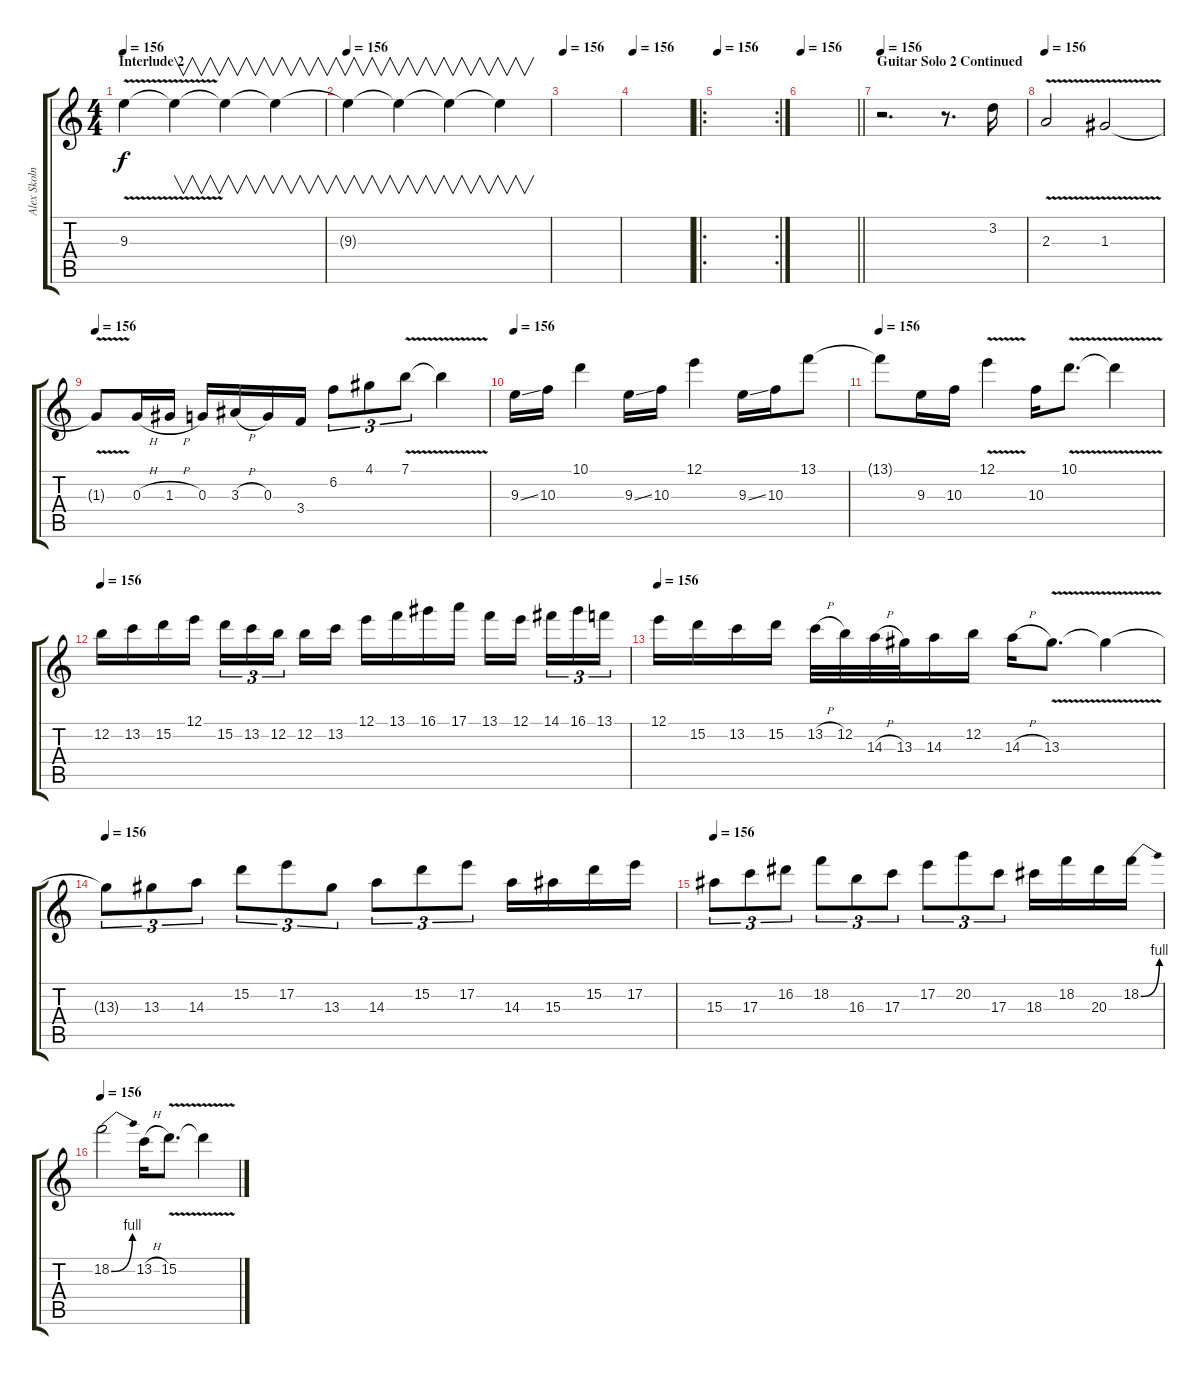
\track ("Alex Skolnick - Lead" "Alex Skoln") {instrument distortionguitar}
\staff {score tabs}
\tuning (E4 B3 G3 D3 A2 D2) {hide}
\ts (4 4)
\section ("" "Interlude 2")
\tempo 156
\clef g2
\ks c
9.3{v}.4{dy f} 9.3{t}.4{v} 9.3{t}.4{v} 9.3{t}.4{v volume 12} |
\tempo 156
9.3{t}.4{v volume 10} 9.3{t}.4{v volume 8} 9.3{t}.4{v volume 6} 9.3{t}.4{v volume 1} |
\tempo 156
|
\tempo 156
|
\ro
\rc 2
\tempo 156
|
\tempo 156
\barLineRight lightlight
|
\section ("" "Guitar Solo 2 Continued")
\tempo 156
r.2{d} r.8{d} 3.2.16 |
\tempo 156
2.3{v}.2 1.3{v}.2 |
\tempo 156
1.3{t}.8 0.3{h}.16 1.3{h}.16 0.3.16 3.3{h}.16 0.3.16 3.4.16 6.2.8{tu (3 2)} 4.1.8{tu (3 2)} 7.1{v}.8{tu (3 2)} 7.1{t}.4 |
\tempo 156
9.3{ss}.16 10.3.16 10.1.4 9.3{ss}.16 10.3.16 12.1.4 9.3{ss}.16 10.3.16 13.1.8 |
\tempo 156
13.1{t}.8 9.3.16 10.3.16 12.1{v}.4 10.3.16 10.1{v}.8{d} 10.1{t}.4 |
\tempo 156
12.2.16 13.2.16 15.2.16 12.1.16 15.2.16{tu (3 2)} 13.2.16{tu (3 2)} 12.2.16{tu (3 2) beam splitsecondary} 12.2.16 13.2.16 12.1.16 13.1.16 16.1.16 17.1.16 13.1.16 12.1.16{beam splitsecondary} 14.1.16{tu (3 2)} 16.1.16{tu (3 2)} 13.1.16{tu (3 2)} |
\tempo 156
12.1.16 15.2.16 13.2.16 15.2.16 13.2{h}.32 12.2.32 14.3{h}.32 13.3.32 14.3.16 12.2.16 14.3{h}.16 13.3{v}.8{d} 13.3{t}.4 |
\tempo 156
13.3{t}.8{tu (3 2)} 13.3.8{tu (3 2)} 14.3.8{tu (3 2)} 15.2.8{tu (3 2)} 17.2.8{tu (3 2)} 13.3.8{tu (3 2)} 14.3.8{tu (3 2)} 15.2.8{tu (3 2)} 17.2.8{tu (3 2)} 14.3.16 15.3.16 15.2.16 17.2.16 |
\tempo 156
15.3.8{tu (3 2)} 17.3.8{tu (3 2)} 16.2.8{tu (3 2)} 18.2.8{tu (3 2)} 16.3.8{tu (3 2)} 17.3.8{tu (3 2)} 17.2.8{tu (3 2)} 20.2.8{tu (3 2)} 17.3.8{tu (3 2)} 18.3.16 18.2.16 20.3.16 18.2{be (bend 0 0 60 4)}.16 |
\tempo 156
18.2{be (bend 0 0 60 4)}.2 13.2{h}.16 15.2{v}.8{d} 15.2{t}.4
